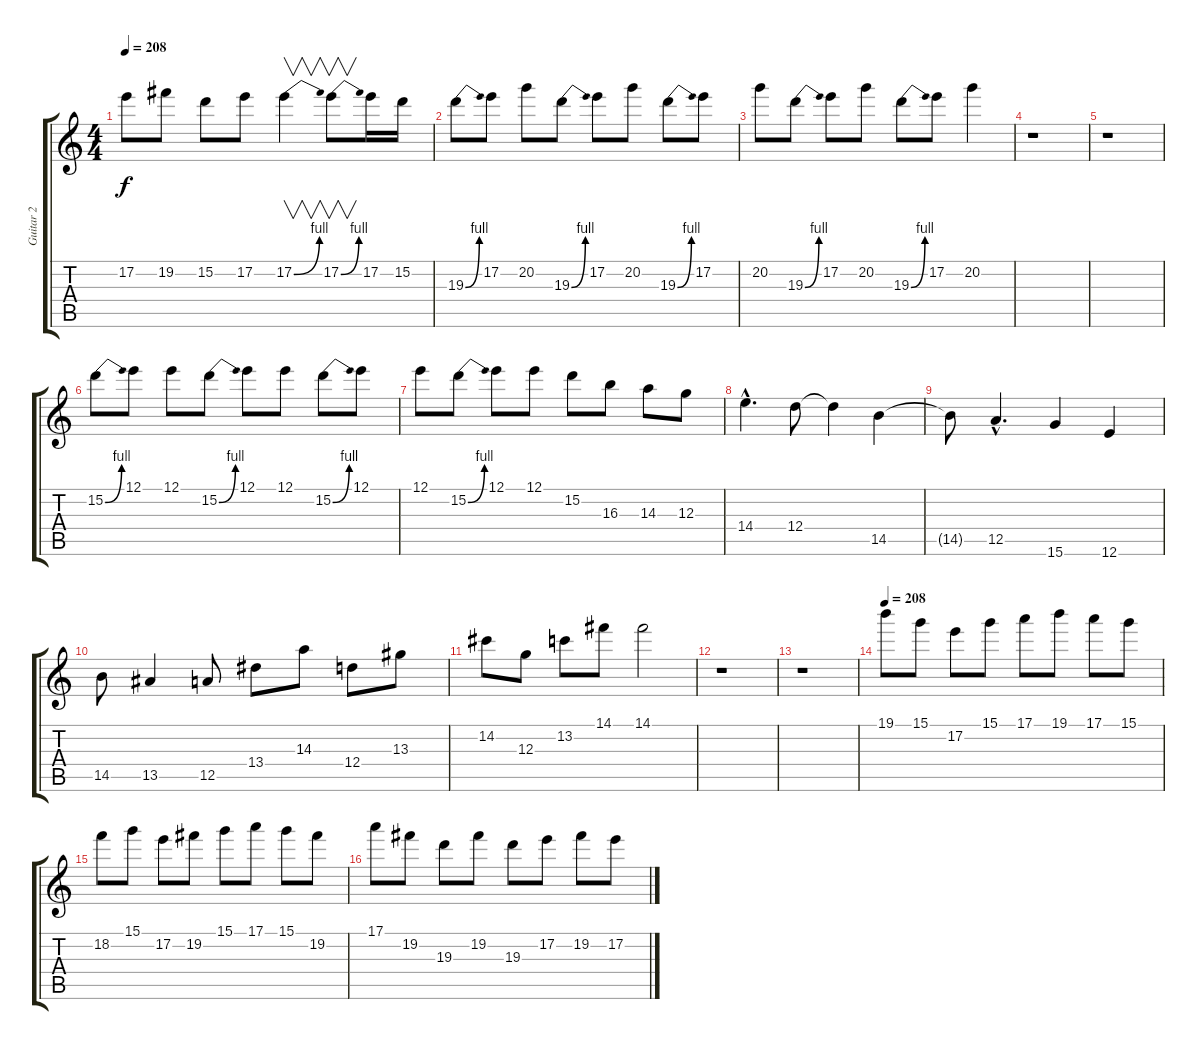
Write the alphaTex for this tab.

\track ("Guitar 2" "Guitar 2") {instrument distortionguitar}
\staff {score tabs}
\tuning (E4 B3 G3 D3 A2 E2) {hide}
\ts (4 4)
\tempo 208
\clef g2
\ks c
17.2.8{dy f} 19.2.8 15.2.8 17.2.8 17.2{be (bend 0 0 60 4)}.4{v} 17.2{be (bend 0 0 60 4)}.8{v} 17.2.16 15.2.16 |
19.3{be (bend 0 0 60 4)}.8 17.2.8 20.2.8 19.3{be (bend 0 0 60 4)}.8 17.2.8 20.2.8 19.3{be (bend 0 0 60 4)}.8 17.2.8 |
20.2.8 19.3{be (bend 0 0 60 4)}.8 17.2.8 20.2.8 19.3{be (bend 0 0 60 4)}.8 17.2.8 20.2.4 |
r.1 |
r.1 |
15.2{be (bend 0 0 60 4)}.8 12.1.8 12.1.8 15.2{be (bend 0 0 60 4)}.8 12.1.8 12.1.8 15.2{be (bend 0 0 60 4)}.8 12.1.8 |
12.1.8 15.2{be (bend 0 0 60 4)}.8 12.1.8 12.1.8 15.2.8 16.3.8 14.3.8 12.3.8 |
14.4{hac}.4{d} 12.4.8 12.4{t}.4 14.5.4 |
14.5{t}.8 12.5{hac}.4{d} 15.6.4 12.6.4 |
14.5.8 13.5.4 12.5.8 13.4.8 14.3.8 12.4.8 13.3.8 |
14.2.8 12.3.8 13.2.8 14.1.8 14.1.2 |
r.1 |
r.1 |
\tempo 208
19.1.8 15.1.8 17.2.8 15.1.8 17.1.8 19.1.8 17.1.8 15.1.8 |
18.2.8 15.1.8 17.2.8 19.2.8 15.1.8 17.1.8 15.1.8 19.2.8 |
17.1.8 19.2.8 19.3.8 19.2.8 19.3.8 17.2.8 19.2.8 17.2.8
